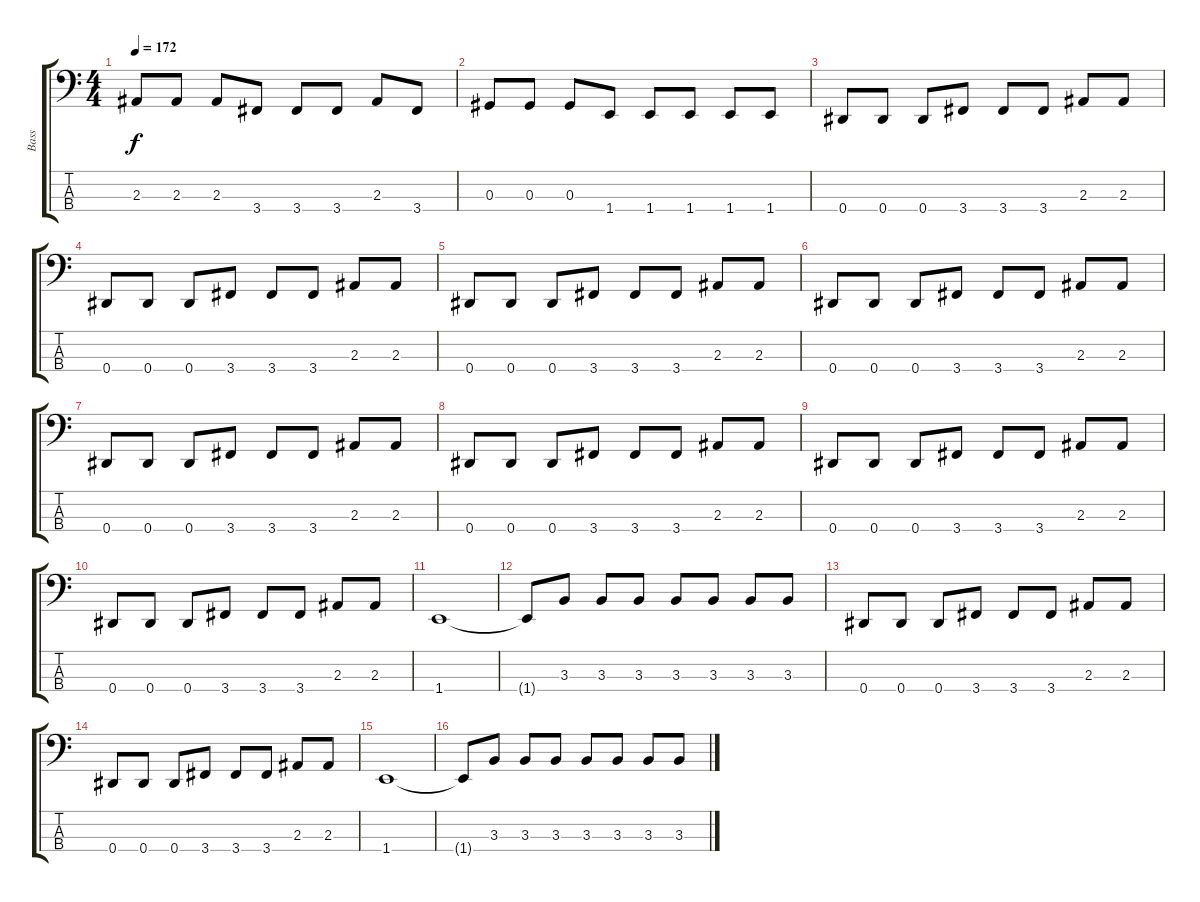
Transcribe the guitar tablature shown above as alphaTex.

\track ("Bass" "Bass") {instrument electricbasspick}
\staff {score tabs}
\tuning (Gb2 Db2 Ab1 Eb1) {hide}
\ts (4 4)
\tempo 172
\clef f4
\ks c
2.3.8{dy f} 2.3.8 2.3.8 3.4.8 3.4.8 3.4.8 2.3.8 3.4.8 |
0.3.8 0.3.8 0.3.8 1.4.8 1.4.8 1.4.8 1.4.8 1.4.8 |
0.4.8 0.4.8 0.4.8 3.4.8 3.4.8 3.4.8 2.3.8 2.3.8 |
0.4.8 0.4.8 0.4.8 3.4.8 3.4.8 3.4.8 2.3.8 2.3.8 |
0.4.8 0.4.8 0.4.8 3.4.8 3.4.8 3.4.8 2.3.8 2.3.8 |
0.4.8 0.4.8 0.4.8 3.4.8 3.4.8 3.4.8 2.3.8 2.3.8 |
0.4.8 0.4.8 0.4.8 3.4.8 3.4.8 3.4.8 2.3.8 2.3.8 |
0.4.8 0.4.8 0.4.8 3.4.8 3.4.8 3.4.8 2.3.8 2.3.8 |
0.4.8 0.4.8 0.4.8 3.4.8 3.4.8 3.4.8 2.3.8 2.3.8 |
0.4.8 0.4.8 0.4.8 3.4.8 3.4.8 3.4.8 2.3.8 2.3.8 |
1.4.1 |
1.4{t}.8 3.3.8 3.3.8 3.3.8 3.3.8 3.3.8 3.3.8 3.3.8 |
0.4.8 0.4.8 0.4.8 3.4.8 3.4.8 3.4.8 2.3.8 2.3.8 |
0.4.8 0.4.8 0.4.8 3.4.8 3.4.8 3.4.8 2.3.8 2.3.8 |
1.4.1 |
1.4{t}.8 3.3.8 3.3.8 3.3.8 3.3.8 3.3.8 3.3.8 3.3.8
